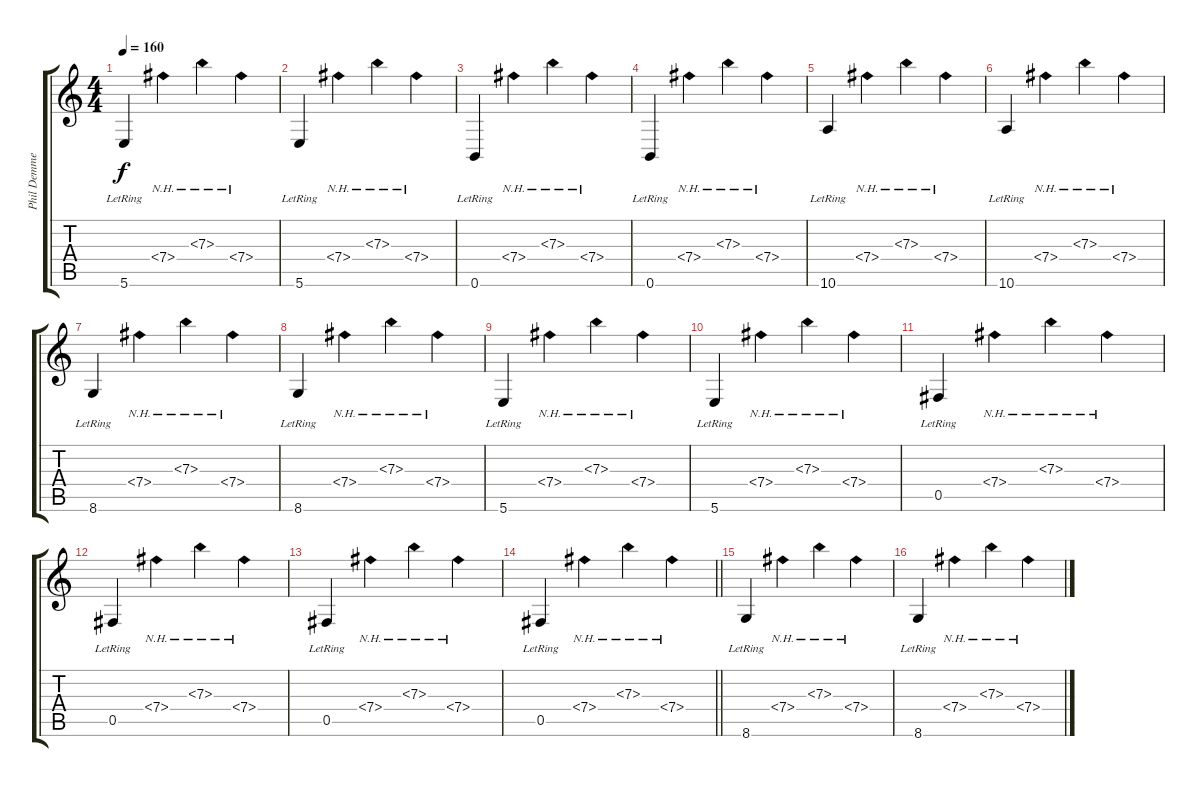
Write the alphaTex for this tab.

\track ("Phil Demmel" "Phil Demme") {instrument distortionguitar}
\staff {score tabs}
\tuning (Db4 Ab3 E3 B2 Gb2 B1) {hide}
\ts (4 4)
\tempo 160
\clef g2
\ks c
5.6{lr}.4{dy f instrument distortionguitar} 7.4{nh}.4 7.3{nh}.4 7.4{nh}.4 |
5.6{lr}.4 7.4{nh}.4 7.3{nh}.4 7.4{nh}.4 |
0.6{lr}.4 7.4{nh}.4 7.3{nh}.4 7.4{nh}.4 |
0.6{lr}.4 7.4{nh}.4 7.3{nh}.4 7.4{nh}.4 |
10.6{lr}.4 7.4{nh}.4 7.3{nh}.4 7.4{nh}.4 |
10.6{lr}.4 7.4{nh}.4 7.3{nh}.4 7.4{nh}.4 |
8.6{lr}.4 7.4{nh}.4 7.3{nh}.4 7.4{nh}.4 |
8.6{lr}.4 7.4{nh}.4 7.3{nh}.4 7.4{nh}.4 |
5.6{lr}.4 7.4{nh}.4 7.3{nh}.4 7.4{nh}.4 |
5.6{lr}.4 7.4{nh}.4 7.3{nh}.4 7.4{nh}.4 |
0.5{lr}.4 7.4{nh}.4 7.3{nh}.4 7.4{nh}.4 |
0.5{lr}.4 7.4{nh}.4 7.3{nh}.4 7.4{nh}.4 |
0.5{lr}.4 7.4{nh}.4 7.3{nh}.4 7.4{nh}.4 |
\barLineRight lightlight
0.5{lr}.4 7.4{nh}.4 7.3{nh}.4 7.4{nh}.4 |
8.6{lr}.4 7.4{nh}.4 7.3{nh}.4 7.4{nh}.4 |
8.6{lr}.4 7.4{nh}.4 7.3{nh}.4 7.4{nh}.4
